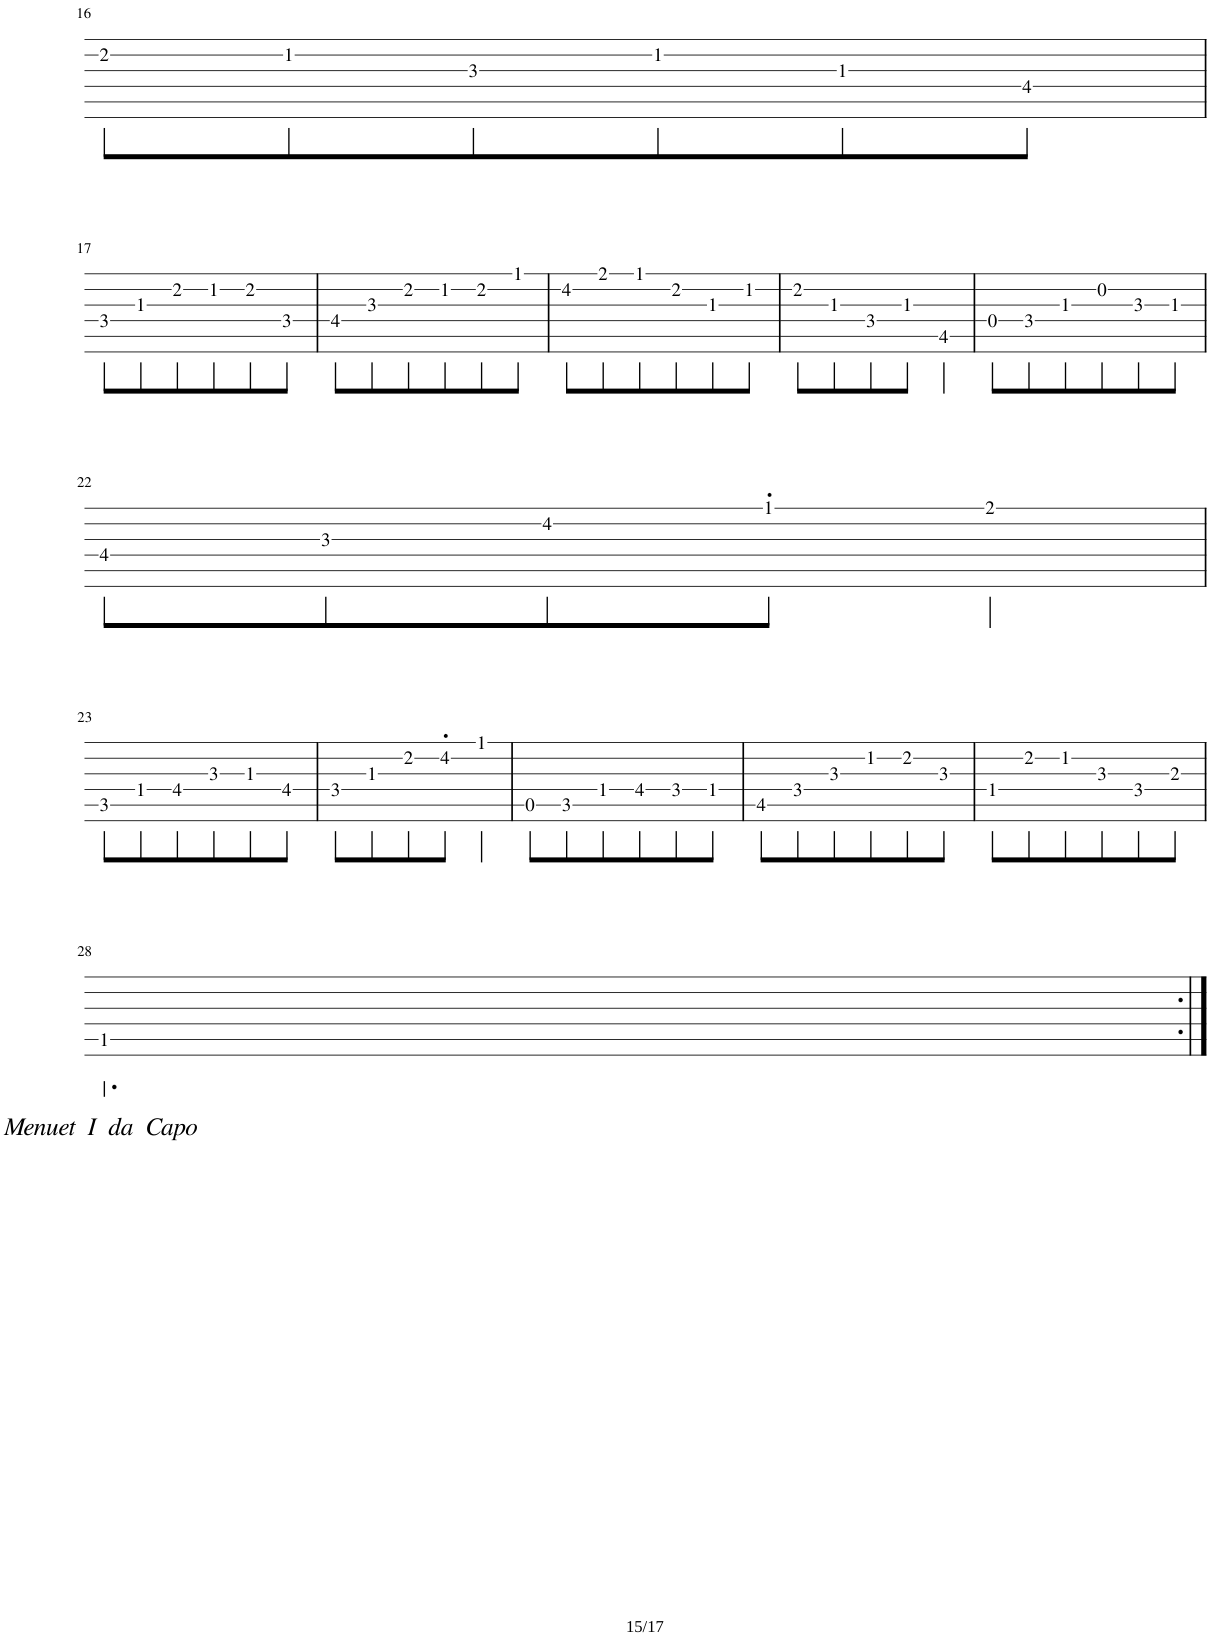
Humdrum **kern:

**kern
*part1
*staff1
*I"Guitare classique [Tablature]
!!LO:PB:g=z
*
*k[b-e-]
*M3/4
=16
8d-\L
8c\
8B-\
8c\
8A-\
8G-X\J
!!LO:LB:g=z
=17
8F\L
8A-\
8d-\
8c\
8d-\
8F\J
=18
8G-X\L
8B-\
8d-\
8c\
8d-\
8f\J
=19
8e-\L
8g-X\
8f\
8d-\
8A-\
8c\J
=20
8d-\L
8A-\
8F\
8A-\J
4D-\
=21
8Dn\L
8F\
8A-\
8c-X\
8B-\
8A-\J
!!LO:LB:g=z
=22
8G-X\L
8B-\
8e-\
8f'\J
4g-X\
!!LO:LB:g=z
=23
8C\L
8E-\
8G-X\
8B-\
8A-\
8G-\J
=24
8F\L
8A-\
8d-\
8e-'\J
4f\
=25
8AAn\L
8C\
8E-\
8G-X\
8F\
8E-\J
=26
8D-\L
8F\
8B-\
8c\
8d-\
8B-\J
=27
8E-\L
8d-\
8c\
8B-\
8F\
8An\J
!!LO:LB:g=z
=28
!LO:TX:b:i:t=Menuet  I  da  Capo
2.BB-\
=:|!
*-
